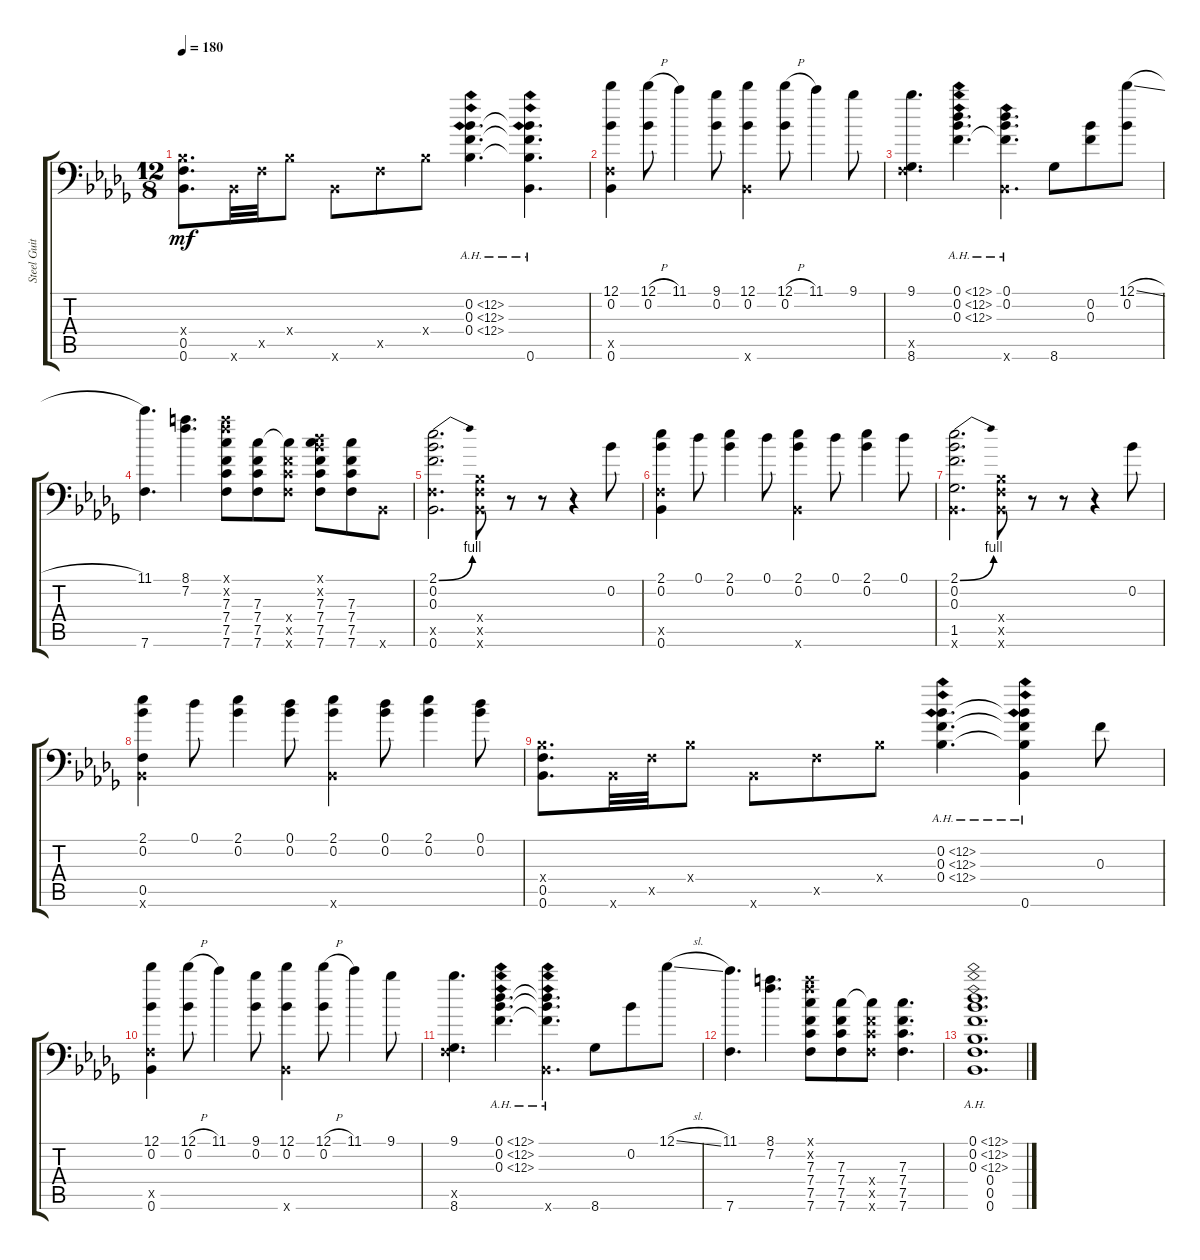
\track ("Steel Guitar" "Steel Guit") {instrument acousticguitarsteel}
\staff {score tabs}
\tuning (Db4 Bb3 F3 Bb2 F2 Bb1) {hide}
\ts (12 8)
\tempo 180
\clef f4
\ks db
(0.4{x} 0.5 0.6).8{d dy mf} 0.6{x}.32 0.5{x}.32 0.4{x}.8 0.6{x}.8 0.5{x}.8 0.4{x}.8 (0.2{ah 12} 0.3{ah 12} 0.4{ah 12}).4{d} (0.2{ah 12 t} 0.3{ah 12 t} 0.4{ah 12 t} 0.6).4{d} |
(12.1 0.2 0.5{x} 0.6).4 (12.1{h} 0.2).8 11.1.4 (9.1 0.2).8 (12.1 0.2 0.6{x}).4 (12.1{h} 0.2).8 11.1.4 9.1.8 |
(9.1 0.5{x} 8.6).4{d} (0.1{ah 12} 0.2{ah 12} 0.3{ah 12}).4{d} (0.1 0.2 0.3{ah 12 t} 0.6{x}).4{d} 8.6.8 (0.2 0.3).8 (12.1{sl} 0.2).8 |
(11.1 7.6).4{d} (8.1 7.2).4{d} (8.1{x} 7.2{x} 7.3 7.4 7.5 7.6).8 (7.3 7.4 7.5 7.6).8 (7.3{t} 7.4{x} 7.5{x} 7.6{x}).8 (0.1{x} 0.2{x} 7.3 7.4 7.5 7.6).8 (7.3 7.4 7.5 7.6).8 0.6{x}.8 |
(2.1{be (bend 0 0 60 4)} 0.2 0.3 0.5{x} 0.6).2{d} (0.4{x} 0.5{x} 0.6{x}).8 r.8 r.8 r.4 0.2.8 |
(2.1 0.2 0.5{x} 0.6).4 0.1.8 (2.1 0.2).4 0.1.8 (2.1 0.2 0.6{x}).4 0.1.8 (2.1 0.2).4 0.1.8 |
(2.1{be (bend 0 0 60 4)} 0.2 0.3 1.5 0.6{x}).2{d} (0.4{x} 0.5{x} 0.6{x}).8 r.8 r.8 r.4 0.2.8 |
(2.1 0.2 0.5 0.6{x}).4 0.1.8 (2.1 0.2).4 (0.1 0.2).8 (2.1 0.2 0.6{x}).4 (0.1 0.2).8 (2.1 0.2).4 (0.1 0.2).8 |
(0.4{x} 0.5 0.6).8{d} 0.6{x}.32 0.5{x}.32 0.4{x}.8 0.6{x}.8 0.5{x}.8 0.4{x}.8 (0.2{ah 12} 0.3{ah 12} 0.4{ah 12}).4{d} (0.2{ah 12 t} 0.3{ah 12 t} 0.4{ah 12 t} 0.6).4 0.3.8 |
(12.1 0.2 0.5{x} 0.6).4 (12.1{h} 0.2).8 11.1.4 (9.1 0.2).8 (12.1 0.2 0.6{x}).4 (12.1{h} 0.2).8 11.1.4 9.1.8 |
(9.1 0.5{x} 8.6).4{d} (0.1{ah 12} 0.2{ah 12} 0.3{ah 12}).4{d} (0.1{ah 12 t} 0.2{ah 12 t} 0.3{ah 12 t} 0.6{x}).4{d} 8.6.8 0.2.8 12.1{sl}.8 |
(11.1 7.6).4{d} (8.1 7.2).4{d} (8.1{x} 7.2{x} 7.3 7.4 7.5 7.6).8 (7.3 7.4 7.5 7.6).8 (7.3{t} 7.4{x} 7.5{x} 7.6{x}).8 (7.3 7.4 7.5 7.6).4{d} |
(0.1{ah 12} 0.2{ah 12} 0.3{ah 12} 0.4 0.5 0.6).1{d}
